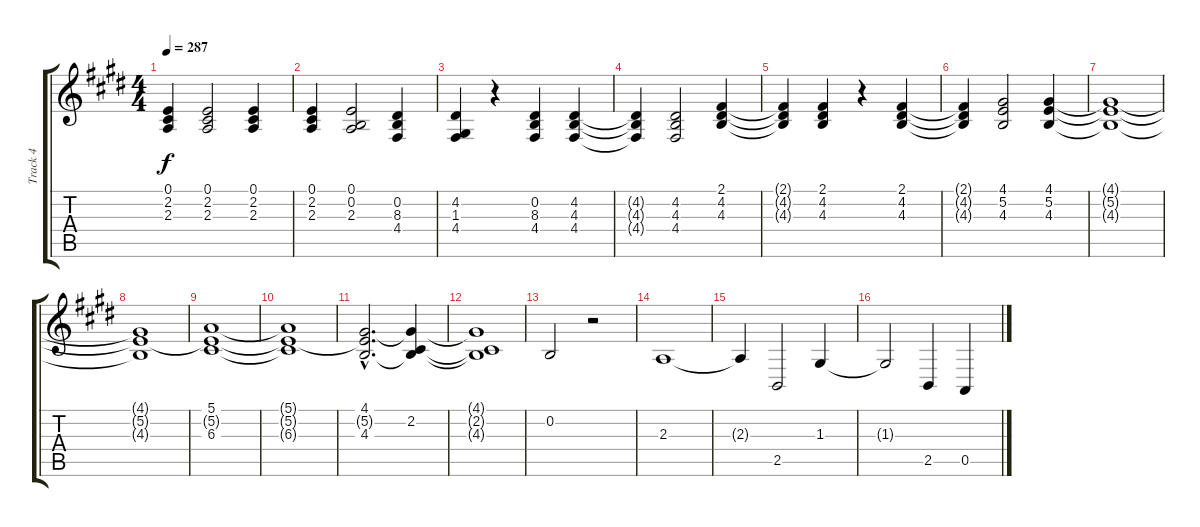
\track ("Track 4" "Track 4") {instrument oboe}
\staff {score tabs}
\tuning (E4 B3 G3 D3 A2 E2) {hide}
\ts (4 4)
\tempo 287
\clef g2
\ks c#minor
(0.1{t} 2.2{t} 2.3{t}).4{dy f} (0.1 2.2 2.3).2 (0.1 2.2 2.3).4 |
(0.1 2.2 2.3).4 (0.1 0.2 2.3).2 (0.2 8.3 4.4).4 |
(4.2 1.3 4.4).4 r.4 (0.2 8.3 4.4).4 (4.2 4.3 4.4).4 |
(4.2{t} 4.3{t} 4.4{t}).4 (4.2 4.3 4.4).2 (2.1 4.2 4.3).4 |
(2.1{t} 4.2{t} 4.3{t}).4 (2.1 4.2 4.3).4 r.4 (2.1 4.2 4.3).4 |
(2.1{t} 4.2{t} 4.3{t}).4 (4.1 5.2 4.3).2 (4.1 5.2 4.3).4 |
(4.1{t} 5.2{t} 4.3{t}).1 |
(4.1{t} 5.2{t} 4.3{t}).1 |
(5.1 5.2{t} 6.3).1 |
(5.1{t} 5.2{t} 6.3{t}).1 |
(4.1{hac} 5.2{hac t} 4.3{hac}).2{d} (4.1{t} 2.2 4.3{t}).4 |
(4.1{t} 2.2{t} 4.3{t}).1 |
0.2.2 r.2 |
2.3.1 |
2.3{t}.4 2.5.2 1.3.4 |
1.3{t}.2 2.5.4 0.5.4
